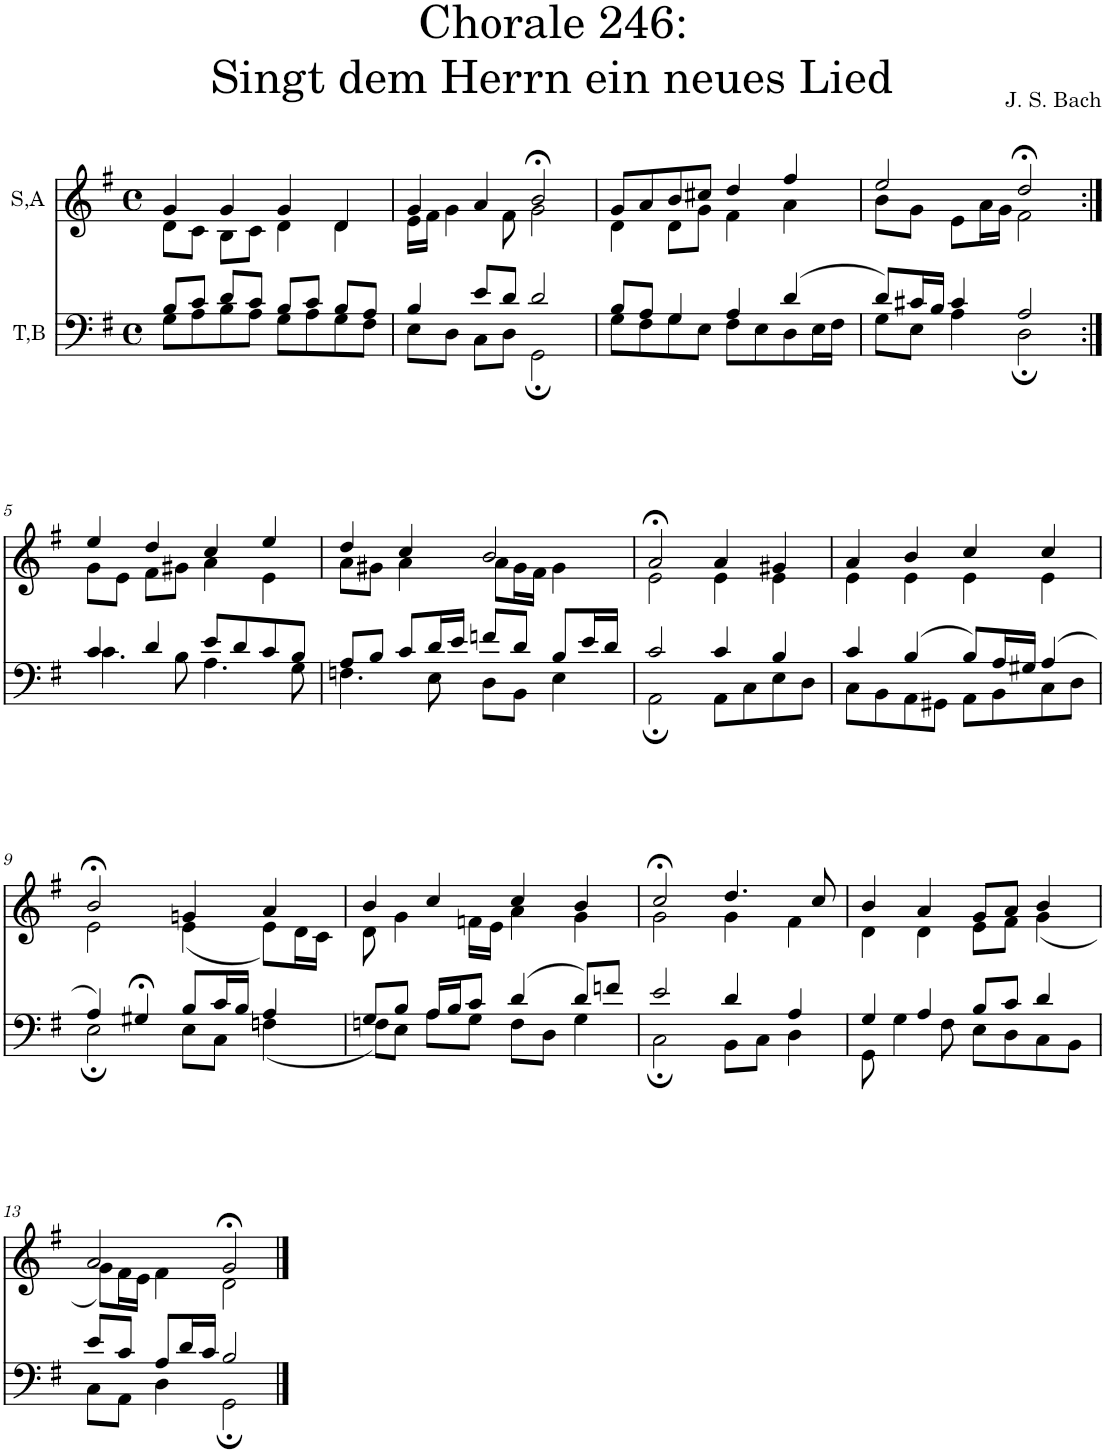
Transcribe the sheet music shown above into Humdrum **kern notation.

**kern	**kern
*part2	*part1
*staff2	*staff1
*I"T,B	*I"S,A
*clefF4	*clefG2
*k[f#]	*k[f#]
*M4/4	*M4/4
*met(c)	*met(c)
=1	=1
*^	*^
8B/L	8G\L	4g/	8d\L
8c/J	8A\	.	8c\J
8d/L	8B\	4g/	8B\L
8c/J	8A\J	.	8c\J
8B/L	8G\L	4g/	4d\
8c/J	8A\	.	.
8B/L	8G\	4d/	4d\
8A/J	8F#\J	.	.
=2	=2	=2	=2
4B/	8E\L	4g/	16e\LL
.	.	.	16f#\JJ
.	8D\J	.	4g\
8e/L	8C\L	4a/	.
8d/J	8D\J	.	8f#\
2d/	2GG;\	2b;</	2g\
=3	=3	=3	=3
8B/L	8G\L	8g/L	4d\
8A/J	8F#\	8a/	.
4G/	8G\	8b/	8d\L
.	8E\J	8cc#X/J	8g\J
4A/	8F#\L	4dd/	4f#\
.	8E\	.	.
(>4d/	8D\	4ff#/	4a\
.	16E\L	.	.
.	16F#\JJ	.	.
=4	=4	=4	=4
8d/L)	8G\L	2ee/	8b\L
16c#X/L	8E\J	.	8g\J
16B/JJ	.	.	.
4c#/	4A\	.	8e\L
.	.	.	16a\L
.	.	.	16g\JJ
2A/	2D;\	2dd;</	2f#\
!!LO:LB:g=z	!!
=5:|!	=5:|!	=5:|!	=5:|!
4c/	4.c\	4ee/	8g\L
.	.	.	8e\J
4d/	.	4dd/	8f#\L
.	8B\	.	8g#X\J
8e/L	4.A\	4cc/	4a\
8d/	.	.	.
8c/	.	4ee/	4e\
8B/J	8G\	.	.
=6	=6	=6	=6
8A/L	4.Fn\	4dd/	8a\L
8B/J	.	.	8g#X\J
8c/L	.	4cc/	4a\
16d/L	8E\	.	.
16e/JJ	.	.	.
8fn/L	8D\L	2b/	8a\L
8d/J	8BB\J	.	16g#\L
.	.	.	16f#\JJ
8B/L	4E\	.	4g#\
16e/L	.	.	.
16d/JJ	.	.	.
=7	=7	=7	=7
2c/	2AA;\	2a;</	2e\
4c/	8AA\L	4a/	4e\
.	8C\	.	.
4B/	8E\	4g#X/	4e\
.	8D\J	.	.
=8	=8	=8	=8
4c/	8C\L	4a/	4e\
.	8BB\	.	.
(>4B/	8AA\	4b/	4e\
.	8GG#X\J	.	.
8B/L)	8AA\L	4cc/	4e\
16A/L	8BB\	.	.
16G#X/JJ	.	.	.
(>4A/	8C\	4cc/	4e\
.	8D\J	.	.
!!LO:LB:g=z	!!
=9	=9	=9	=9
4A/)	2E;\	2b;</	2e\
4G#X;</	.	.	.
8B/L	8E\L	4gn/	(<4e\
16c/L	8C\J	.	.
16B/JJ	.	.	.
4A/	(<4Fn\	4a/	8e\L)
.	.	.	16d\L
.	.	.	16c\JJ
=10	=10	=10	=10
8G/L	8Fn\L)	4b/	8d\
8B/J	8E\J	.	4g\
16A/LL	8A\L	4cc/	.
16B/J	.	.	.
8c/J	8G\J	.	16fn\LL
.	.	.	16e\JJ
(>4d/	8F\L	4cc/	4a\
.	8D\J	.	.
8d/L)	4G\	4b/	4g\
8fn/J	.	.	.
=11	=11	=11	=11
2e/	2C;\	2cc;</	2g\
4d/	8BB\L	4.dd/	4g\
.	8C\J	.	.
4A/	4D\	.	4f#\
.	.	8cc/	.
=12	=12	=12	=12
4G/	8GG\	4b/	4d\
.	4G\	.	.
4A/	.	4a/	4d\
.	8F#\	.	.
8B/L	8E\L	8g/L	8e\L
8c/J	8D\	8a/J	8f#\J
4d/	8C\	4b/	(<4g\
.	8BB\J	.	.
!!LO:LB:g=z	!!
=13	=13	=13	=13
8e/L	8C\L	2a/	8g\L)
8c/J	8AA\J	.	16f#\L
.	.	.	16e\JJ
8A/L	4D\	.	4f#\
16d/L	.	.	.
16c/JJ	.	.	.
2B/	2GG;\	2g;</	2d\
*v	*v	*	*
*	*v	*v
==	==
*-	*-
